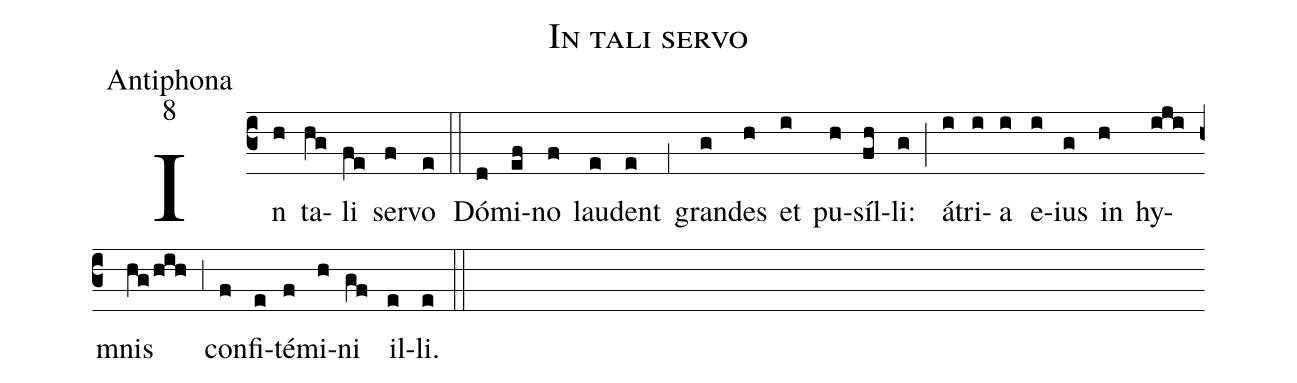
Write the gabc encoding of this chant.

name:In tali servo;
office-part:Antiphona;
mode:8;
%%
(c3) In(h) ta(hg)li(fe) ser(f)vo(e) (::)
Dó(d)mi(ef)no(f) lau(e)dent(e) (,1) gran(g)des(h) et(i) pu(h)síl(fh)li:(g) (;) á(i)tri(i)a(i) e(i)ius(g) in(h) hy(iji)mnis(hg/hih) (,3) con(f)fi(e)té(f)mi(h)ni(gf) il(e)li.(e) (::)
